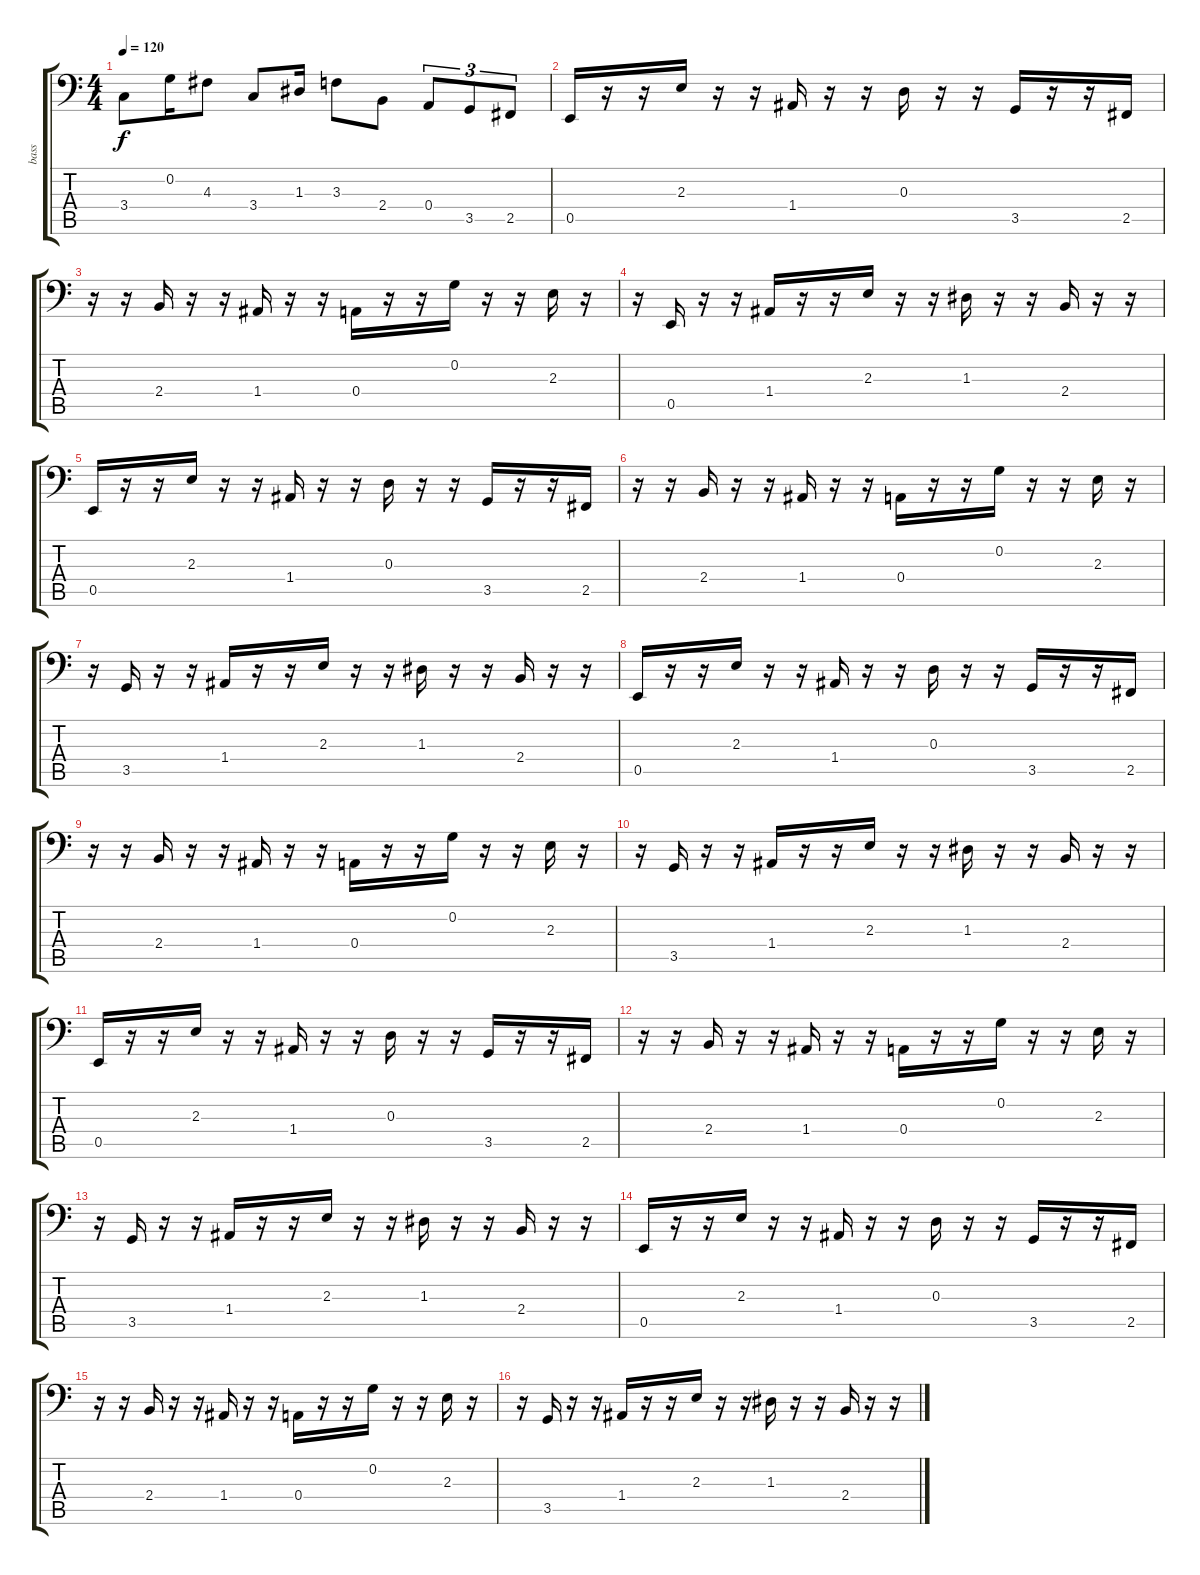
\track ("bass" "bass") {instrument slapbass1}
\staff {score tabs}
\tuning (C3 G2 D2 A1 E1 B0) {hide}
\ts (4 4)
\tempo 120
\clef f4
\ks c
3.4.8{dy f} 0.2.16 4.3.8 3.4.8 1.3.16 3.3.8 2.4.8 0.4.8{tu (3 2)} 3.5.8{tu (3 2)} 2.5.8{tu (3 2)} |
0.5.16 r.16 r.16 2.3.16 r.16 r.16 1.4.16 r.16 r.16 0.3.16 r.16 r.16 3.5.16 r.16 r.16 2.5.16 |
r.16 r.16 2.4.16 r.16 r.16 1.4.16 r.16 r.16 0.4.16 r.16 r.16 0.2.16 r.16 r.16 2.3.16 r.16 |
r.16 0.5.16 r.16 r.16 1.4.16 r.16 r.16 2.3.16 r.16 r.16 1.3.16 r.16 r.16 2.4.16 r.16 r.16 |
0.5.16 r.16 r.16 2.3.16 r.16 r.16 1.4.16 r.16 r.16 0.3.16 r.16 r.16 3.5.16 r.16 r.16 2.5.16 |
r.16 r.16 2.4.16 r.16 r.16 1.4.16 r.16 r.16 0.4.16 r.16 r.16 0.2.16 r.16 r.16 2.3.16 r.16 |
r.16 3.5.16 r.16 r.16 1.4.16 r.16 r.16 2.3.16 r.16 r.16 1.3.16 r.16 r.16 2.4.16 r.16 r.16 |
0.5.16 r.16 r.16 2.3.16 r.16 r.16 1.4.16 r.16 r.16 0.3.16 r.16 r.16 3.5.16 r.16 r.16 2.5.16 |
r.16 r.16 2.4.16 r.16 r.16 1.4.16 r.16 r.16 0.4.16 r.16 r.16 0.2.16 r.16 r.16 2.3.16 r.16 |
r.16 3.5.16 r.16 r.16 1.4.16 r.16 r.16 2.3.16 r.16 r.16 1.3.16 r.16 r.16 2.4.16 r.16 r.16 |
0.5.16 r.16 r.16 2.3.16 r.16 r.16 1.4.16 r.16 r.16 0.3.16 r.16 r.16 3.5.16 r.16 r.16 2.5.16 |
r.16 r.16 2.4.16 r.16 r.16 1.4.16 r.16 r.16 0.4.16 r.16 r.16 0.2.16 r.16 r.16 2.3.16 r.16 |
r.16 3.5.16 r.16 r.16 1.4.16 r.16 r.16 2.3.16 r.16 r.16 1.3.16 r.16 r.16 2.4.16 r.16 r.16 |
0.5.16 r.16 r.16 2.3.16 r.16 r.16 1.4.16 r.16 r.16 0.3.16 r.16 r.16 3.5.16 r.16 r.16 2.5.16 |
r.16 r.16 2.4.16 r.16 r.16 1.4.16 r.16 r.16 0.4.16 r.16 r.16 0.2.16 r.16 r.16 2.3.16 r.16 |
r.16{volume 0} 3.5.16 r.16 r.16 1.4.16 r.16 r.16 2.3.16 r.16 r.16 1.3.16 r.16 r.16 2.4.16 r.16 r.16
